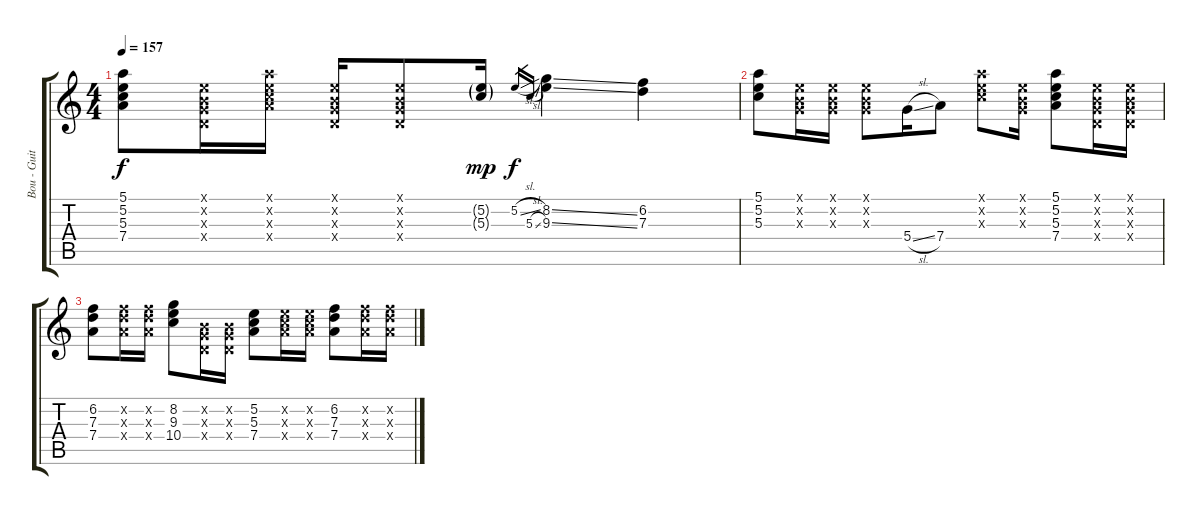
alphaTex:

\track ("Bou - Guitar 1" "Bou - Guit") {instrument electricguitarclean}
\staff {score tabs}
\tuning (E4 B3 G3 D3 A2 E2) {hide}
\ts (4 4)
\tempo 157
\clef g2
\ks c
(5.1 5.2 5.3 7.4).8{dy f volume 0} (0.1{x} 0.2{x} 0.3{x} 0.4{x}).16 (5.1{x} 5.2{x} 5.3{x} 7.4{x}).16 (0.1{x} 0.2{x} 0.3{x} 0.4{x}).16 (0.1{x} 0.2{x} 0.3{x} 0.4{x}).8 (5.2{g} 5.3{g}).16{dy mp} 5.2{sl}.16{gr dy f} 5.3{sl}.16{gr} (8.2{ss} 9.3{ss}).4 (6.2 7.3).4 |
(5.1 5.2 5.3).8 (0.1{x} 0.2{x} 0.3{x}).16 (0.1{x} 0.2{x} 0.3{x}).16 (0.1{x} 0.2{x} 0.3{x}).8 5.4{sl}.16 7.4.8 (5.1{x} 5.2{x} 5.3{x}).8 (0.1{x} 0.2{x} 0.3{x}).16 (5.1 5.2 5.3 7.4).8 (0.1{x} 0.2{x} 0.3{x} 0.4{x}).16 (0.1{x} 0.2{x} 0.3{x} 0.4{x}).16 |
(6.2 7.3 7.4).8 (6.2{x} 7.3{x} 7.4{x}).16 (6.2{x} 7.3{x} 7.4{x}).16 (8.2 9.3 10.4).8 (0.2{x} 0.3{x} 0.4{x}).16 (0.2{x} 0.3{x} 0.4{x}).16 (5.2 5.3 7.4).8 (5.2{x} 5.3{x} 7.4{x}).16 (5.2{x} 5.3{x} 7.4{x}).16 (6.2 7.3 7.4).8 (6.2{x} 7.3{x} 7.4{x}).16 (6.2{x} 7.3{x} 7.4{x}).16
